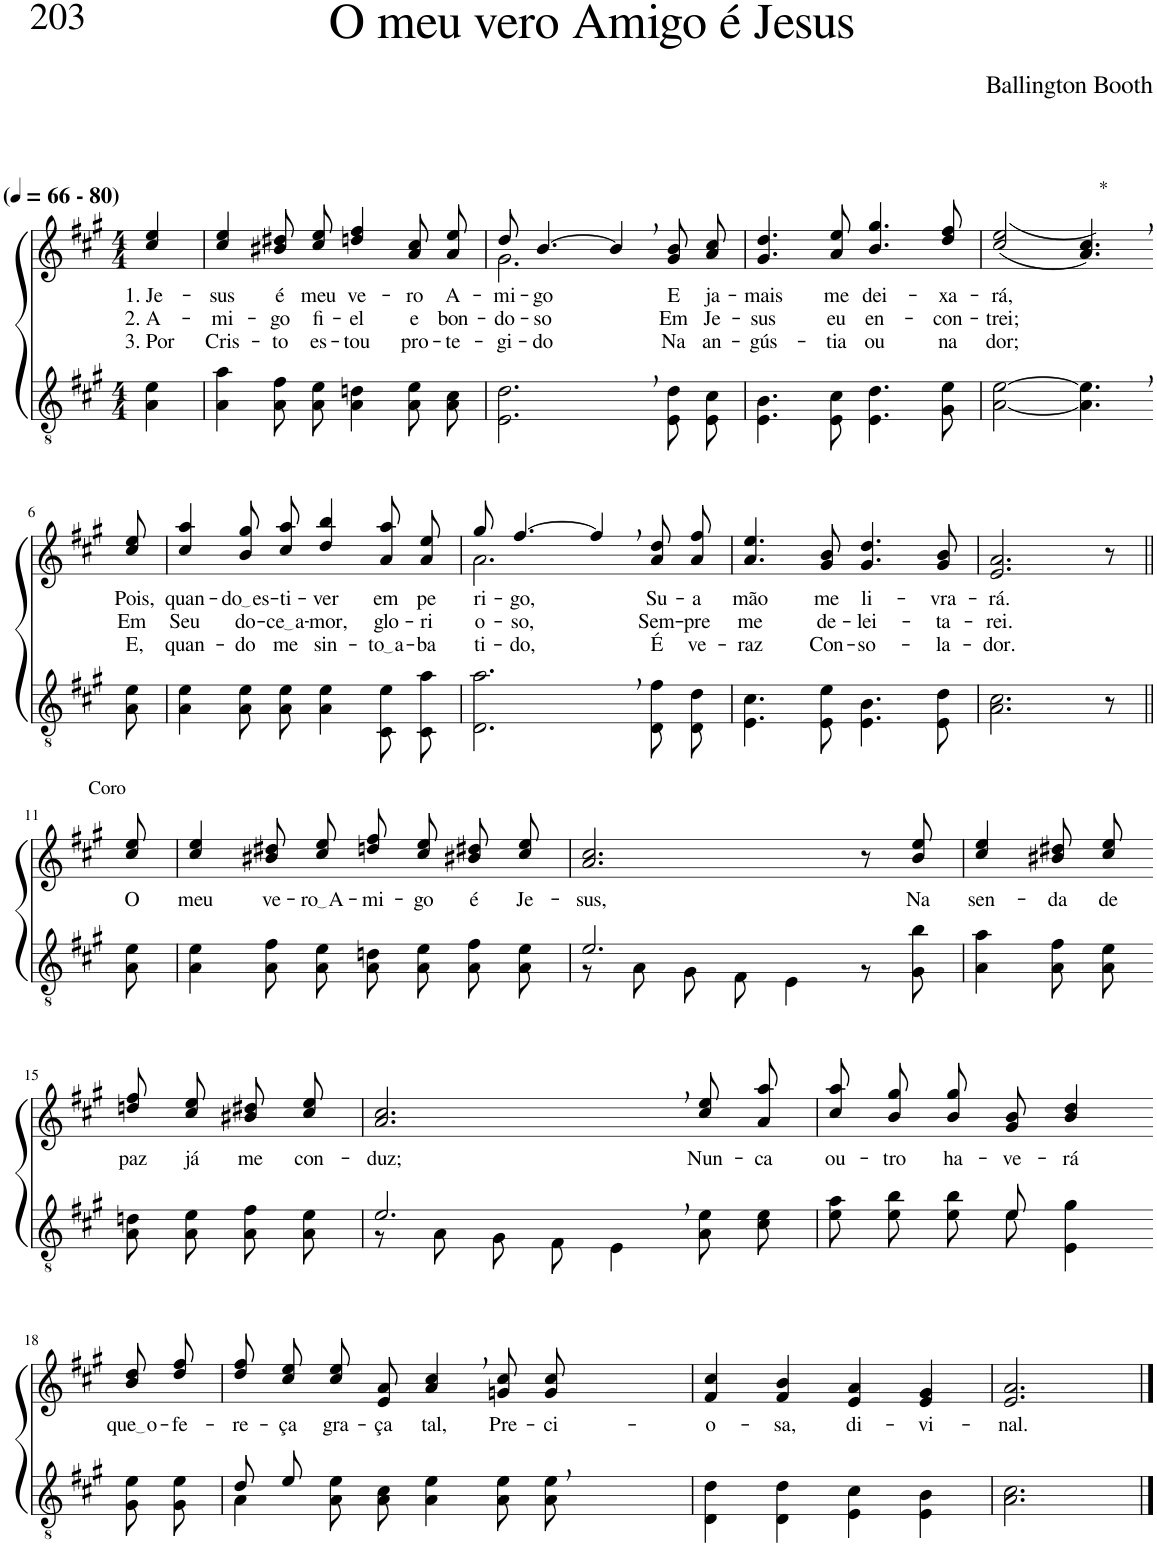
**kern	**kern	**text	**text	**text
*part2	*part1	*part1	*part1	*part1
*staff2	*staff1	*staff1	*staff1	*staff1
*I"Parte III e IV	*I"Parte I e II	*	*	*
*clefGv2	*clefG2	*	*	*
*Trd4c7	*Trd4c7	*	*	*
*k[f#c#g#]	*k[f#c#g#]	*	*	*
*M4/4	*M4/4	*	*	*
*MM66	*MM66	*	*	*
=1	=1	=1	=1	=1
!	!LO:TX:a:B:t=(	!	!	!
!	!LO:TX:a:B:t=- 80)	!	!	!
!	!	!LO:LY:b	!LO:LY:b	!LO:LY:b
4A\ 4e\	4cc#/ 4ee/	1. Je-	2. A-	3. Por
=2	=2	=2	=2	=2
!	!	!LO:LY:b	!LO:LY:b	!LO:LY:b
4A\ 4a\	4cc#/ 4ee/	-sus	-mi-	Cris-
!	!	!LO:LY:b	!LO:LY:b	!LO:LY:b
8A\ 8f#\L	8b#X\ 8dd#X\L	é	-go	-to
!	!	!LO:LY:b	!LO:LY:b	!LO:LY:b
8A\ 8e\J	8cc#\ 8ee\J	meu	fi-	es-
!	!	!LO:LY:b	!LO:LY:b	!LO:LY:b
4A\ 4dn\	4ddn/ 4ff#/	ve-	-el	-tou
!	!	!LO:LY:b	!LO:LY:b	!LO:LY:b
8A\ 8e\L	8a\ 8cc#\L	-ro	e	pro-
!	!	!LO:LY:b	!LO:LY:b	!LO:LY:b
8A\ 8c#\J	8a\ 8ee\J	A-	bon-	-te-
=3	=3	=3	=3	=3
!	!	!LO:LY:b	!LO:LY:b	!LO:LY:b
*	*^	*	*	*
2.E\, 2.d\,	8dd/	2.g#\	-mi-	-do-	-gi-
!	!	!	!LO:LY:b	!LO:LY:b	!LO:LY:b
.	[4.b/	.	-go	-so	-do
.	4b,/]	.	.	.	.
!	!	!	!LO:LY:b	!LO:LY:b	!LO:LY:b
8E/ 8d/L	8g#/ 8b/L	4ryy	E	Em	Na
!	!	!	!LO:LY:b	!LO:LY:b	!LO:LY:b
8E/ 8c#/J	8a/ 8cc#/J	.	ja-	Je-	an-
*	*v	*v	*	*	*
=4	=4	=4	=4	=4
!	!	!LO:LY:b	!LO:LY:b	!LO:LY:b
4.E\ 4.B\	4.g#/ 4.dd/	-mais	-sus	-gús-
!	!	!LO:LY:b	!LO:LY:b	!LO:LY:b
8E\ 8c#\	8a/ 8ee/	me	eu	-tia
!	!	!LO:LY:b	!LO:LY:b	!LO:LY:b
4.E\ 4.d\	4.b/ 4.gg#/	dei-	en-	ou
!	!	!LO:LY:b	!LO:LY:b	!LO:LY:b
8G#\ 8e\	8dd/ 8ff#/	-xa-	-con-	na
=5	=5	=5	=5	=5
!	!	!LO:LY:b	!LO:LY:b	!LO:LY:b
[2A\ [2e\	((2cc#/ 2ee/	-rá,	-trei;	dor;
!	!LO:TX:a:t=*	!	!	!
4.A\], 4.e\],	4.a/, 4.cc#/,))	.	.	.
!!LO:LB:g=z
=6-	=6-	=6-	=6-	=6-
!	!	!LO:LY:b	!LO:LY:b	!LO:LY:b
8A\ 8e\	8cc#/ 8ee/	Pois,	-Em	E,
=7	=7	=7	=7	=7
!	!	!LO:LY:b	!LO:LY:b	!LO:LY:b
4A\ 4e\	4cc#/ 4aa/	quan-	Seu	quan-
!	!	!LO:LY:b	!LO:LY:b	!LO:LY:b
8A\ 8e\L	8b\ 8gg#\L	do es	do-	-do
!	!	!LO:LY:b	!LO:LY:b	!LO:LY:b
8A\ 8e\J	8cc#\ 8aa\J	-ti-	ce a	me
!	!	!LO:LY:b	!LO:LY:b	!LO:LY:b
4A\ 4e\	4dd/ 4bb/	-ver	-mor,	sin-
!	!	!LO:LY:b	!LO:LY:b	!LO:LY:b
8C#\ 8e\L	8a\ 8aa\L	em	glo-	to a
!	!	!LO:LY:b	!LO:LY:b	!LO:LY:b
8C#\ 8a\J	8a\ 8ee\J	pe-	-ri-	-ba-
=8	=8	=8	=8	=8
*	*^	*	*	*
!	!	!	!LO:LY:b	!LO:LY:b	!LO:LY:b
2.D\, 2.a\,	8gg#/	2.a\	-ri-	-o-	-ti-
!	!	!	!LO:LY:b	!LO:LY:b	!LO:LY:b
.	[4.ff#/	.	-go,	-so,	-do,
.	4ff#,/]	.	.	.	.
!	!	!	!LO:LY:b	!LO:LY:b	!LO:LY:b
8D/ 8f#/L	8a\ 8dd\L	4ryy	Su-	Sem-	É
!	!	!	!LO:LY:b	!LO:LY:b	!LO:LY:b
8D/ 8d/J	8a\ 8ff#\J	.	-a	-pre	ve-
*	*v	*v	*	*	*
=9	=9	=9	=9	=9
!	!	!LO:LY:b	!LO:LY:b	!LO:LY:b
4.E\ 4.c#\	4.a/ 4.ee/	mão	me	-raz
!	!	!LO:LY:b	!LO:LY:b	!LO:LY:b
8E\ 8e\	8g#/ 8b/	me	de-	Con-
!	!	!LO:LY:b	!LO:LY:b	!LO:LY:b
4.E\ 4.B\	4.g#/ 4.dd/	li-	-lei-	-so-
!	!	!LO:LY:b	!LO:LY:b	!LO:LY:b
8E\ 8d\	8g#/ 8b/	-vra-	-ta-	-la-
=10	=10	=10	=10	=10
!	!	!LO:LY:b	!LO:LY:b	!LO:LY:b
2.A\ 2.c#\	2.e/ 2.a/	-rá.	-rei.	-dor.
8r	8r	.	.	.
!!LO:LB:g=z
=11||	=11||	=11||	=11||	=11||
!	!LO:TX:a:t=Coro	!	!	!
!	!	!LO:LY:b	!	!
8A\ 8e\	8cc#/ 8ee/	O	.	.
=12	=12	=12	=12	=12
!	!	!LO:LY:b	!	!
4A\ 4e\	4cc#/ 4ee/	meu	.	.
!	!	!LO:LY:b	!	!
8A\ 8f#\L	8b#X\ 8dd#X\L	ve-	.	.
!	!	!LO:LY:b	!	!
8A\ 8e\J	8cc#\ 8ee\J	ro A	.	.
!	!	!LO:LY:b	!	!
8A\ 8dn\L	8ddn\ 8ff#\L	-mi-	.	.
!	!	!LO:LY:b	!	!
8A\ 8e\J	8cc#\ 8ee\J	-go	.	.
!	!	!LO:LY:b	!	!
8A\ 8f#\L	8b#X\ 8dd#X\L	é	.	.
!	!	!LO:LY:b	!	!
8A\ 8e\J	8cc#\ 8ee\J	Je-	.	.
=13	=13	=13	=13	=13
*^	*	*	*	*
!	!	!	!LO:LY:b	!	!
2.e/	8r	2.a/ 2.cc#/	-sus,	.	.
.	8A\	.	.	.	.
.	8G#\L	.	.	.	.
.	8F#\J	.	.	.	.
.	4E\	.	.	.	.
4ryy	8r	8r	.	.	.
!	!	!	!LO:LY:b	!	!
.	8G#\ 8b\	8b/ 8ee/	Na	.	.
=14	=14	=14	=14	=14	=14
!	!	!	!LO:LY:b	!	!
*v	*v	*	*	*	*
4A\ 4a\	4cc#/ 4ee/	sen-	.	.
!	!	!LO:LY:b	!	!
8A\ 8f#\L	8b#X\ 8dd#X\L	-da	.	.
!	!	!LO:LY:b	!	!
8A\ 8e\J	8cc#\ 8ee\J	de	.	.
!!LO:LB:g=z
=15-	=15-	=15-	=15-	=15-
!	!	!LO:LY:b	!	!
8A\ 8dn\L	8ddn\ 8ff#\L	paz	.	.
!	!	!LO:LY:b	!	!
8A\ 8e\J	8cc#\ 8ee\J	já	.	.
!	!	!LO:LY:b	!	!
8A\ 8f#\L	8b#X\ 8dd#X\L	me	.	.
!	!	!LO:LY:b	!	!
8A\ 8e\J	8cc#\ 8ee\J	con-	.	.
=16	=16	=16	=16	=16
*^	*	*	*	*
!	!	!	!LO:LY:b	!	!
2.e,/	8r	2.a/, 2.cc#/,	-duz;	.	.
.	8A\	.	.	.	.
.	8G#\L	.	.	.	.
.	8F#\J	.	.	.	.
.	4E\	.	.	.	.
!	!	!	!LO:LY:b	!	!
4ryy	8A\ 8e\L	8cc#\ 8ee\L	Nun-	.	.
!	!	!	!LO:LY:b	!	!
.	8c#\ 8e\J	8a\ 8aa\J	-ca	.	.
=17	=17	=17	=17	=17	=17
!	!	!	!LO:LY:b	!	!
8e\ 8a\L	4.ryy	8cc#\ 8aa\L	ou-	.	.
!	!	!	!LO:LY:b	!	!
8e\ 8b\J	.	8b\ 8gg#\J	-tro	.	.
!	!	!	!LO:LY:b	!	!
8e\ 8b\L	.	8b\ 8gg#\L	ha-	.	.
!	!	!	!LO:LY:b	!	!
8e\J	8e/	8g#\ 8b\J	-ve-	.	.
!	!	!	!LO:LY:b	!	!
4E\ 4g#\	4ryy	4b/ 4dd/	-rá	.	.
!!LO:LB:g=z
=18-	=18-	=18-	=18-	=18-	=18-
!	!	!	!LO:LY:b	!	!
*v	*v	*	*	*	*
8G#\ 8e\L	8b\ 8dd\L	que o	.	.
!	!	!LO:LY:b	!	!
8G#\ 8e\J	8dd\ 8ff#\J	fe-	.	.
=19	=19	=19	=19	=19
*^	*	*	*	*
!	!	!	!LO:LY:b	!	!
8d/L	4A\	8dd\ 8ff#\L	-re-	.	.
!	!	!	!LO:LY:b	!	!
8e/J	.	8cc#\ 8ee\J	-ça	.	.
!	!	!	!LO:LY:b	!	!
8ryy	8A\ 8e\L	8cc#\ 8ee\L	gra-	.	.
!	!	!	!LO:LY:b	!	!
2ryy	8A\ 8c#\J	8e\ 8a\J	-ça	.	.
!	!	!	!LO:LY:b	!	!
.	4A\ 4e\	4a/, 4cc#/,	tal,	.	.
!	!	!	!LO:LY:b	!	!
.	8A\ 8e\L	8gn/ 8cc#/L	Pre-	.	.
!	!	!	!LO:LY:b	!	!
8ryy	8A\ 8e\J	8g/ 8cc#/J	-ci-	.	.
=20	=20	=20	=20	=20	=20
!	!	!	!LO:LY:b	!	!
*v	*v	*	*	*	*
4D\ 4d\	4f#/ 4cc#/	-o-	.	.
!	!	!LO:LY:b	!	!
4D\ 4d\	4f#/ 4b/	-sa,	.	.
!	!	!LO:LY:b	!	!
4E\ 4c#\	4e/ 4a/	di-	.	.
!	!	!LO:LY:b	!	!
4E\ 4B\	4e/ 4g#/	-vi-	.	.
=21	=21	=21	=21	=21
!	!	!LO:LY:b	!	!
2.A\ 2.c#\	2.e/ 2.a/	-nal.	.	.
==	==	==	==	==
*-	*-	*-	*-	*-
